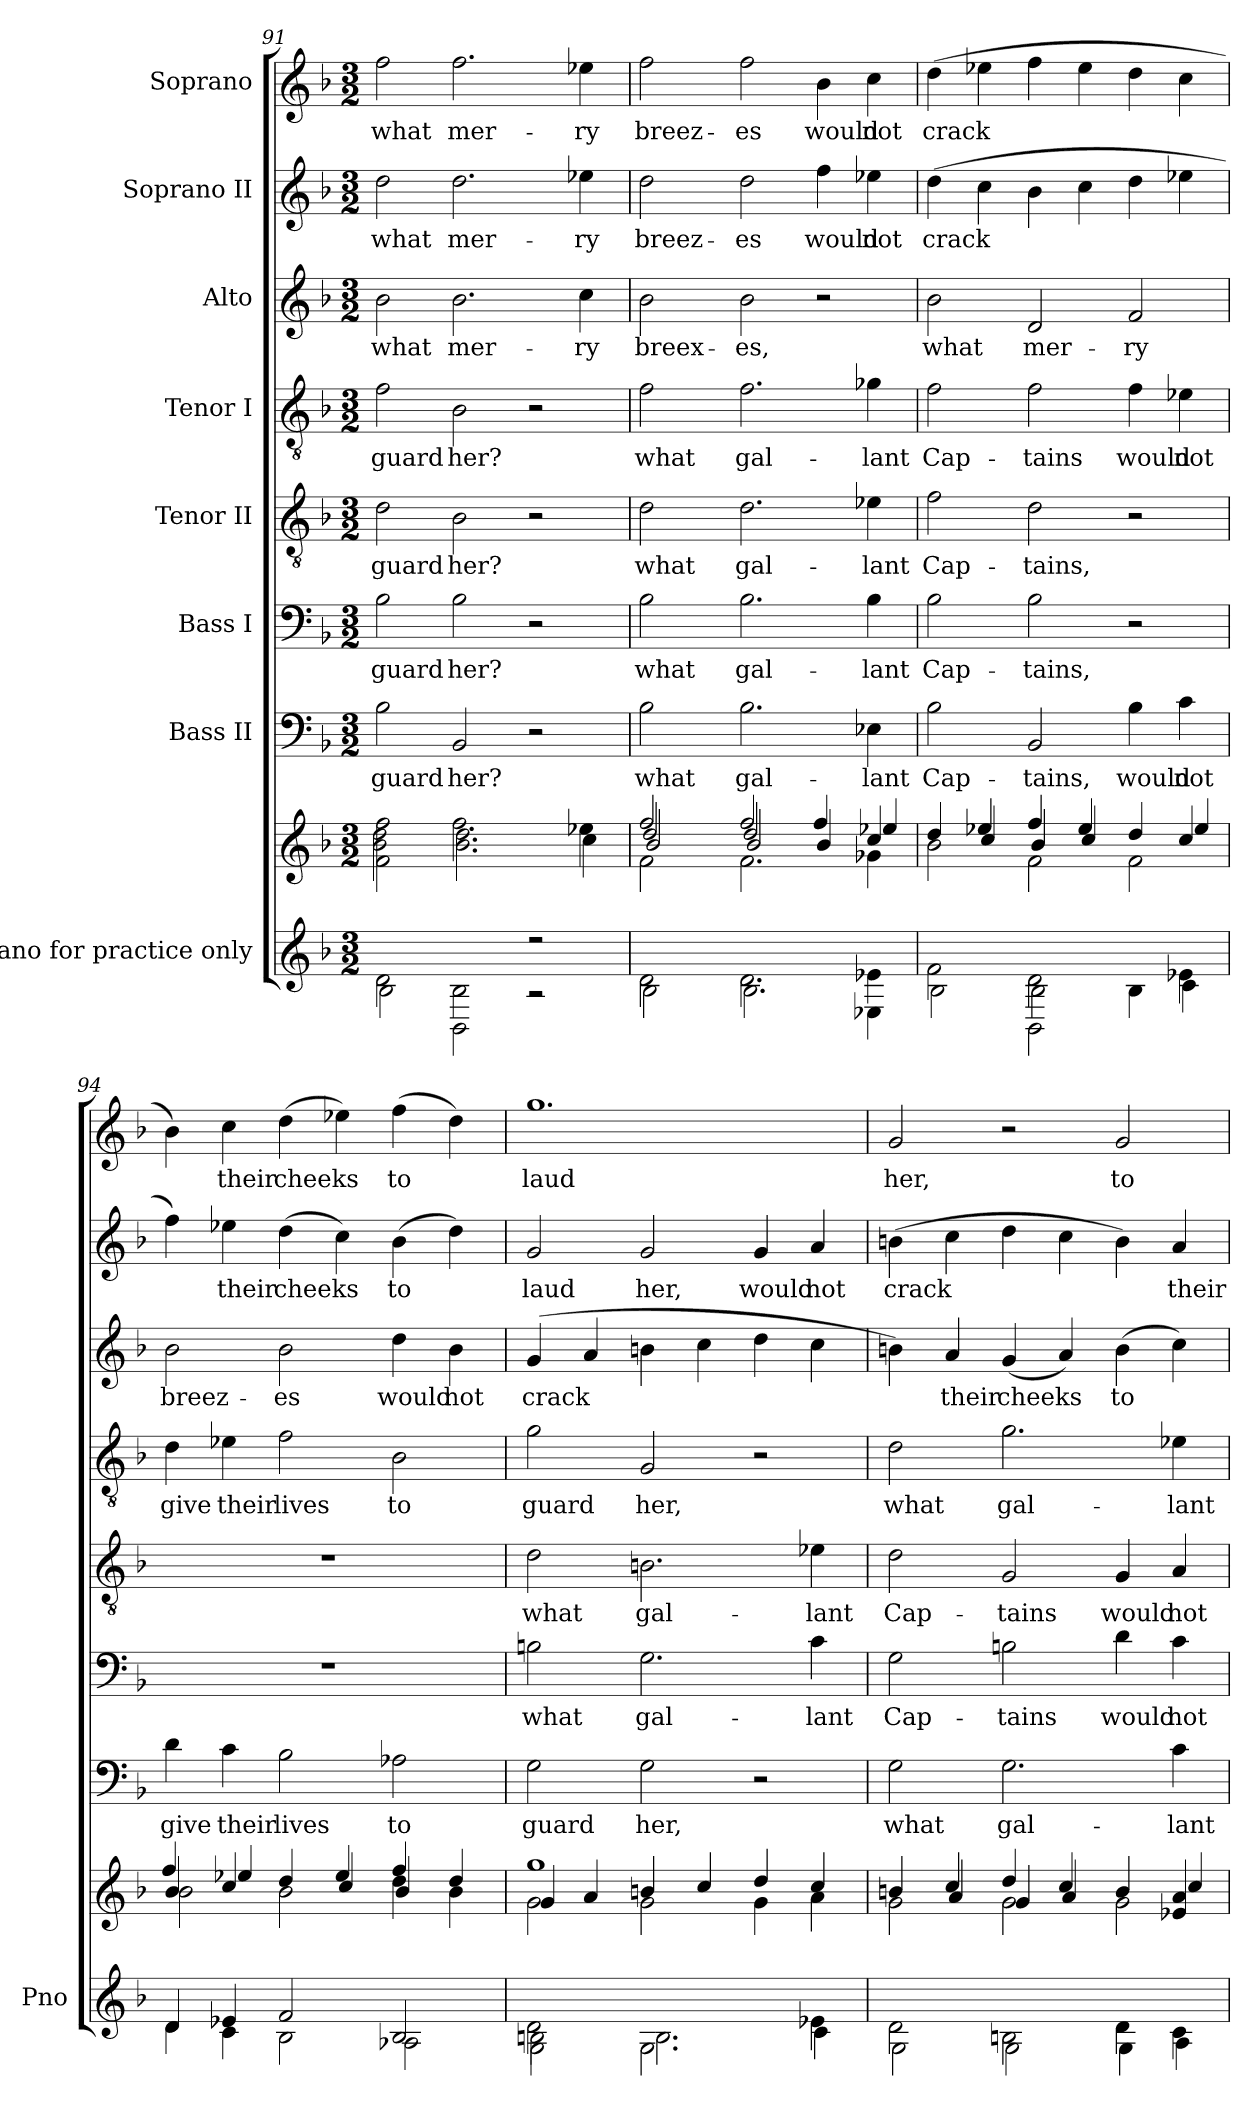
**kern	**kern	**kern	**text	**kern	**text	**kern	**text	**kern	**text	**kern	**text	**kern	**text	**kern	**text
*part8	*part8	*part7	*part7	*part6	*part6	*part5	*part5	*part4	*part4	*part3	*part3	*part2	*part2	*part1	*part1
*staff9	*staff8	*staff7	*staff7	*staff6	*staff6	*staff5	*staff5	*staff4	*staff4	*staff3	*staff3	*staff2	*staff2	*staff1	*staff1
*I"Piano for practice only	*	*I"Bass II	*	*I"Bass I	*	*I"Tenor II	*	*I"Tenor I	*	*I"Alto	*	*I"Soprano II	*	*I"Soprano	*
*I'Pno	*	*	*	*	*	*	*	*	*	*	*	*	*	*	*
*clefG2	*clefG2	*clefF4	*	*clefF4	*	*clefGv2	*	*clefGv2	*	*clefG2	*	*clefG2	*	*clefG2	*
*k[b-]	*k[b-]	*k[b-]	*	*k[b-]	*	*k[b-]	*	*k[b-]	*	*k[b-]	*	*k[b-]	*	*k[b-]	*
*M3/2	*M3/2	*M3/2	*	*M3/2	*	*M3/2	*	*M3/2	*	*M3/2	*	*M3/2	*	*M3/2	*
=91	=91	=91	=91	=91	=91	=91	=91	=91	=91	=91	=91	=91	=91	=91	=91
*^	*^	*	*	*	*	*	*	*	*	*	*	*	*	*	*
*	*^	*	*^	*	*	*	*	*	*	*	*	*	*	*	*	*	*
!	!	!	!	!	!	!	!LO:LY:b	!	!LO:LY:b	!	!LO:LY:b	!	!LO:LY:b	!	!LO:LY:b	!	!LO:LY:b	!	!LO:LY:b
2d\	2B-\	2ryy	2f\ 2ff\	2dd\	2b-\	2B-\	guard	2B-\	guard	2d\	guard	2f\	guard	2b-\	what	2dd\	what	2ff\	what
!	!	!	!	!	!	!	!LO:LY:b	!	!LO:LY:b	!	!LO:LY:b	!	!LO:LY:b	!	!LO:LY:b	!	!LO:LY:b	!	!LO:LY:b
2B-\	2ryy	2BB-\	2.ff\	2.dd\	2.b-\	2BB-/	her?	2B-\	her?	2B-\	her?	2B-\	her?	2.b-\	mer-	2.dd\	mer-	2.ff\	mer-
2r	2r	2ryy	.	.	.	2r	.	2r	.	2r	.	2r	.	.	.	.	.	.	.
!	!	!	!	!	!	!	!	!	!	!	!	!	!	!	!LO:LY:b	!	!LO:LY:b	!	!LO:LY:b
.	.	.	4ee-X\	4cc\	4ryy	.	.	.	.	.	.	.	.	4cc\	-ry	4ee-X\	-ry	4ee-X\	-ry
=92	=92	=92	=92	=92	=92	=92	=92	=92	=92	=92	=92	=92	=92	=92	=92	=92	=92	=92	=92
*	*	*	*	*	*^	*	*	*	*	*	*	*	*	*	*	*	*	*	*
!	!	!	!	!	!	!	!	!LO:LY:b	!	!LO:LY:b	!	!LO:LY:b	!	!LO:LY:b	!	!LO:LY:b	!	!LO:LY:b	!	!LO:LY:b
2d\	2B-\	4ryy	2ff/	2dd/	2b-/	2f\	2B-\	what	2B-\	what	2d\	what	2f\	what	2b-\	breex-	2dd\	breez-	2ff\	breez-
!	!	!	!	!	!	!	!	!LO:LY:b	!	!LO:LY:b	!	!LO:LY:b	!	!LO:LY:b	!	!LO:LY:b	!	!LO:LY:b	!	!LO:LY:b
*	*v	*v	*	*	*	*	*	*	*	*	*	*	*	*	*	*	*	*	*	*
2.d\	2.B-\	2ff/	2dd/	2b-/	2.f\	2.B-\	gal-	2.B-\	gal-	2.d\	gal-	2.f\	gal-	2b-\	-es,	2dd\	-es	2ff\	-es
!	!	!	!	!	!	!	!	!	!	!	!	!	!	!	!	!	!LO:LY:b	!	!LO:LY:b
.	.	4b-/	4ff/	2ryy	.	.	.	.	.	.	.	.	.	2r	.	4ff\	would	4b-\	would
*	*^	*	*	*	*	*	*	*	*	*	*	*	*	*	*	*	*	*	*
!	!	!	!	!	!	!	!	!LO:LY:b	!	!LO:LY:b	!	!LO:LY:b	!	!LO:LY:b	!	!	!	!LO:LY:b	!	!LO:LY:b
4e-X\	4ryy	4E-X\	4cc/	4ee-X/	.	4g-X\	4E-X\	-lant	4B-\	-lant	4e-X\	-lant	4g-X\	-lant	.	.	4ee-X\	not	4cc\	not
=93	=93	=93	=93	=93	=93	=93	=93	=93	=93	=93	=93	=93	=93	=93	=93	=93	=93	=93	=93	=93
*	*	*^	*	*	*	*	*	*	*	*	*	*	*	*	*	*	*	*	*	*
!	!	!	!	!	!	!	!	!	!LO:LY:b	!	!LO:LY:b	!	!LO:LY:b	!	!LO:LY:b	!	!LO:LY:b	!	!LO:LY:b	!	!LO:LY:b
*	*	*	*	*	*	*v	*v	*	*	*	*	*	*	*	*	*	*	*	*	*	*
2f\	4ryy	2B-\	2ryy	4dd/	4ryy	2b-\	2B-\	Cap-	2B-\	Cap-	2f\	Cap-	2f\	Cap-	2b-\	what	(4dd\	crack	(4dd\	crack
.	4ryy@	.	.	4ee-X/	4cc/	.	.	.	.	.	.	.	.	.	.	.	4cc\	.	4ee-X\	.
!	!	!	!	!	!	!	!	!LO:LY:b	!	!LO:LY:b	!	!LO:LY:b	!	!LO:LY:b	!	!LO:LY:b	!	!	!	!
2d\	4ryy@	2B-\	2BB-\	4ff/	4b-/	2f\	2BB-/	-tains,	2B-\	-tains,	2d\	-tains,	2f\	tains	2d/	mer-	4b-\	.	4ff\	.
.	4ryy@	.	.	4ee-/	4cc/	.	.	.	.	.	.	.	.	.	.	.	4cc\	.	4ee-\	.
!	!	!	!	!	!	!	!	!LO:LY:b	!	!	!	!	!	!LO:LY:b	!	!LO:LY:b	!	!	!	!
4B-\	4ryy@	2ryy	2ryy	4dd/	4ryy	2f\	4B-\	would	2r	.	2r	.	4f\	would	2f/	-ry	4dd\	.	4dd\	.
!	!	!	!	!	!	!	!	!LO:LY:b	!	!	!	!	!	!LO:LY:b	!	!	!	!	!	!
4e-X\	4c\	.	.	4cc/	4ee-/	.	4c\	not	.	.	.	.	4e-X\	not	.	.	4ee-X\	.	4cc\	.
*	*v	*v	*v	*	*	*	*	*	*	*	*	*	*	*	*	*	*	*	*	*
!!LO:LB:g=z
=94	=94	=94	=94	=94	=94	=94	=94	=94	=94	=94	=94	=94	=94	=94	=94	=94	=94	=94
!	!	!	!	!	!	!LO:LY:b	!	!	!	!	!	!LO:LY:b	!	!LO:LY:b	!	!	!	!
4d/	4d\	4b-/	4ff/	2b-\	4d\	give	1.r	.	1.r	.	4d\	give	2b-\	breez-	4ff\)	.	4b-\)	.
!	!	!	!	!	!	!LO:LY:b	!	!	!	!	!	!LO:LY:b	!	!	!	!LO:LY:b	!	!LO:LY:b
4e-X/	4c\	4cc/	4ee-X/	.	4c\	their	.	.	.	.	4e-X\	their	.	.	4ee-X\	their	4cc\	their
!	!	!	!	!	!	!LO:LY:b	!	!	!	!	!	!LO:LY:b	!	!LO:LY:b	!	!LO:LY:b	!	!LO:LY:b
2f/	2B-\	4dd/	4ryy	2b-\	2B-\	lives	.	.	.	.	2f\	lives	2b-\	-es	(4dd\	cheeks	(4dd\	cheeks
.	.	4ee-/	4cc/	.	.	.	.	.	.	.	.	.	.	.	4cc\)	.	4ee-X\)	.
!	!	!	!	!	!	!LO:LY:b	!	!	!	!	!	!LO:LY:b	!	!LO:LY:b	!	!LO:LY:b	!	!LO:LY:b
2B-/	2A-X\	4ff/	4b-/	4dd\	2A-X\	to	.	.	.	.	2B-\	to	4dd\	would	(4b-\	to	(4ff\	to
!	!	!	!	!	!	!	!	!	!	!	!	!	!	!LO:LY:b	!	!	!	!
.	.	4dd/	4ryy	4b-\	.	.	.	.	.	.	.	.	4b-\	not	4dd\)	.	4dd\)	.
=95	=95	=95	=95	=95	=95	=95	=95	=95	=95	=95	=95	=95	=95	=95	=95	=95	=95	=95
*	*^	*	*	*	*	*	*	*	*	*	*	*	*	*	*	*	*	*
!	!	!	!	!	!	!	!LO:LY:b	!	!LO:LY:b	!	!LO:LY:b	!	!LO:LY:b	!	!LO:LY:b	!	!LO:LY:b	!	!LO:LY:b
2d\	2Bn\	2G\	1gg	2g\	4g/	2G\	guard	2Bn\	what	2d\	what	2g\	guard	(4g/	crack	2g/	laud	1.gg	laud
.	.	.	.	.	4a/	.	.	.	.	.	.	.	.	4a/	.	.	.	.	.
!	!	!	!	!	!	!	!LO:LY:b	!	!LO:LY:b	!	!LO:LY:b	!	!LO:LY:b	!	!	!	!LO:LY:b	!	!
2.G\	2.B\	1ryy	.	2g\	4bn/	2G\	her,	2.G\	gal-	2.Bn\	gal-	2G/	her,	4bn\	.	2g/	her,	.	.
.	.	.	.	.	4cc/	.	.	.	.	.	.	.	.	4cc\	.	.	.	.	.
!	!	!	!	!	!	!	!	!	!	!	!	!	!	!	!	!	!LO:LY:b	!	!
.	.	.	2ryy	4g\	4dd/	2r	.	.	.	.	.	2r	.	4dd\	.	4g/	would	.	.
!	!	!	!	!	!	!	!	!	!LO:LY:b	!	!LO:LY:b	!	!	!	!	!	!LO:LY:b	!	!
4e-X\	4c\	.	.	4a\	4cc/	.	.	4c\	lant	4e-X\	-lant	.	.	4cc\	.	4a/	not	.	.
*	*v	*v	*	*	*	*	*	*	*	*	*	*	*	*	*	*	*	*	*
=96	=96	=96	=96	=96	=96	=96	=96	=96	=96	=96	=96	=96	=96	=96	=96	=96	=96	=96
!	!	!	!	!	!	!LO:LY:b	!	!LO:LY:b	!	!LO:LY:b	!	!LO:LY:b	!	!	!	!LO:LY:b	!	!LO:LY:b
2d\	2G\	2g\	4bn/	4ryy	2G\	what	2G\	Cap-	2d\	Cap-	2d\	what	4bn\)	.	(4bn\	crack	2g/	her,
!	!	!	!	!	!	!	!	!	!	!	!	!	!	!LO:LY:b	!	!	!	!
.	.	.	4cc/	4a/	.	.	.	.	.	.	.	.	4a/	their	4cc\	.	.	.
!	!	!	!	!	!	!LO:LY:b	!	!LO:LY:b	!	!LO:LY:b	!	!LO:LY:b	!	!LO:LY:b	!	!	!	!
2Bn\	2G\	2g\	4dd/	4g/	2.G\	gal-	2Bn\	-tains	2G/	-tains	2.g\	gal-	(4g/	cheeks	4dd\	.	2r	.
.	.	.	4cc/	4a/	.	.	.	.	.	.	.	.	4a/)	.	4cc\	.	.	.
!	!	!	!	!	!	!	!	!LO:LY:b	!	!LO:LY:b	!	!	!	!LO:LY:b	!	!	!	!LO:LY:b
4d\	4G\	2g\	4ryy	4b/	.	.	4d\	would	4G/	would	.	.	(4b\	to	4b\)	.	2g/	to
!	!	!	!	!	!	!LO:LY:b	!	!LO:LY:b	!	!LO:LY:b	!	!LO:LY:b	!	!	!	!LO:LY:b	!	!
4c\	4A\	.	4e-X/ 4a/	4cc/	4c\	-lant	4c\	not	4A/	not	4e-X\	-lant	4cc\)	.	4a/	their	.	.
*v	*v	*	*	*	*	*	*	*	*	*	*	*	*	*	*	*	*	*
*	*v	*v	*v	*	*	*	*	*	*	*	*	*	*	*	*	*	*
=	=	=	=	=	=	=	=	=	=	=	=	=	=	=	=
*-	*-	*-	*-	*-	*-	*-	*-	*-	*-	*-	*-	*-	*-	*-	*-
